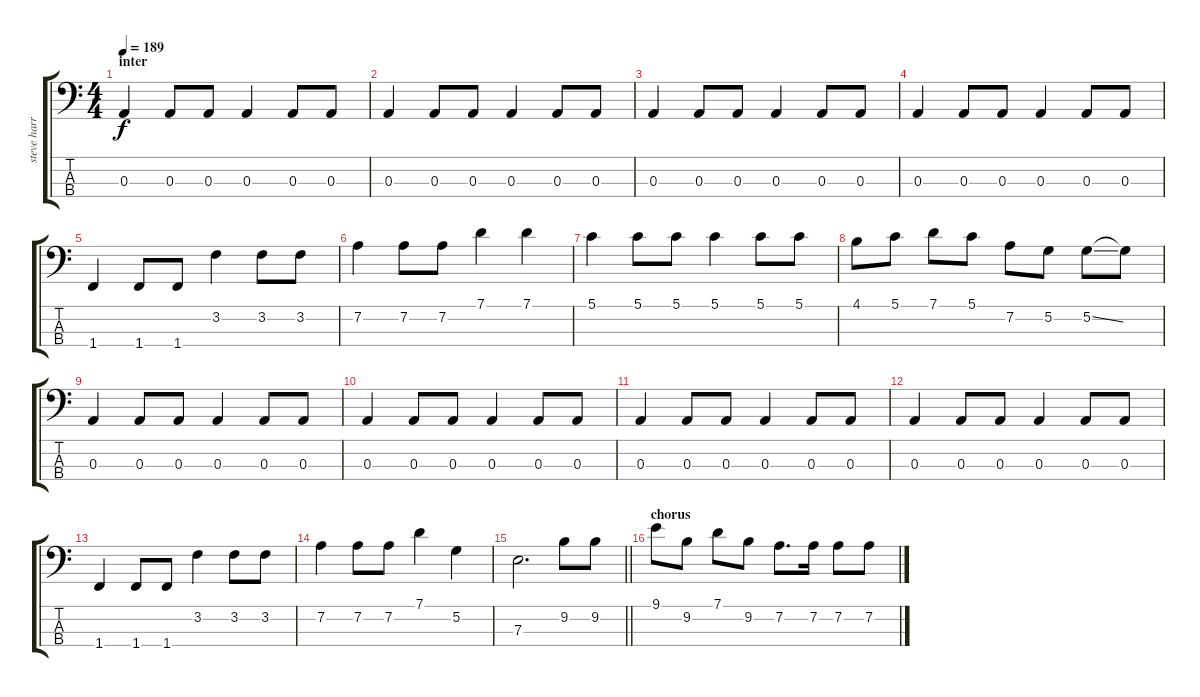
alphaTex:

\track ("steve harris" "steve harr") {instrument electricbassfinger}
\staff {score tabs}
\tuning (G2 D2 A1 E1) {hide}
\ts (4 4)
\section ("" "inter")
\tempo 189
\clef f4
\ks c
0.3.4{dy f} 0.3.8 0.3.8 0.3.4 0.3.8 0.3.8 |
0.3.4 0.3.8 0.3.8 0.3.4 0.3.8 0.3.8 |
0.3.4 0.3.8 0.3.8 0.3.4 0.3.8 0.3.8 |
0.3.4 0.3.8 0.3.8 0.3.4 0.3.8 0.3.8 |
1.4.4 1.4.8 1.4.8 3.2.4 3.2.8 3.2.8 |
7.2.4 7.2.8 7.2.8 7.1.4 7.1.4 |
5.1.4 5.1.8 5.1.8 5.1.4 5.1.8 5.1.8 |
4.1.8 5.1.8 7.1.8 5.1.8 7.2.8 5.2.8 5.2{ss}.8 5.2{t}.8 |
0.3.4 0.3.8 0.3.8 0.3.4 0.3.8 0.3.8 |
0.3.4 0.3.8 0.3.8 0.3.4 0.3.8 0.3.8 |
0.3.4 0.3.8 0.3.8 0.3.4 0.3.8 0.3.8 |
0.3.4 0.3.8 0.3.8 0.3.4 0.3.8 0.3.8 |
1.4.4 1.4.8 1.4.8 3.2.4 3.2.8 3.2.8 |
7.2.4 7.2.8 7.2.8 7.1.4 5.2.4 |
\barLineRight lightlight
7.3.2{d} 9.2.8 9.2.8 |
\section ("" "chorus")
9.1.8 9.2.8 7.1.8 9.2.8 7.2.8{d} 7.2.16 7.2.8 7.2.8
